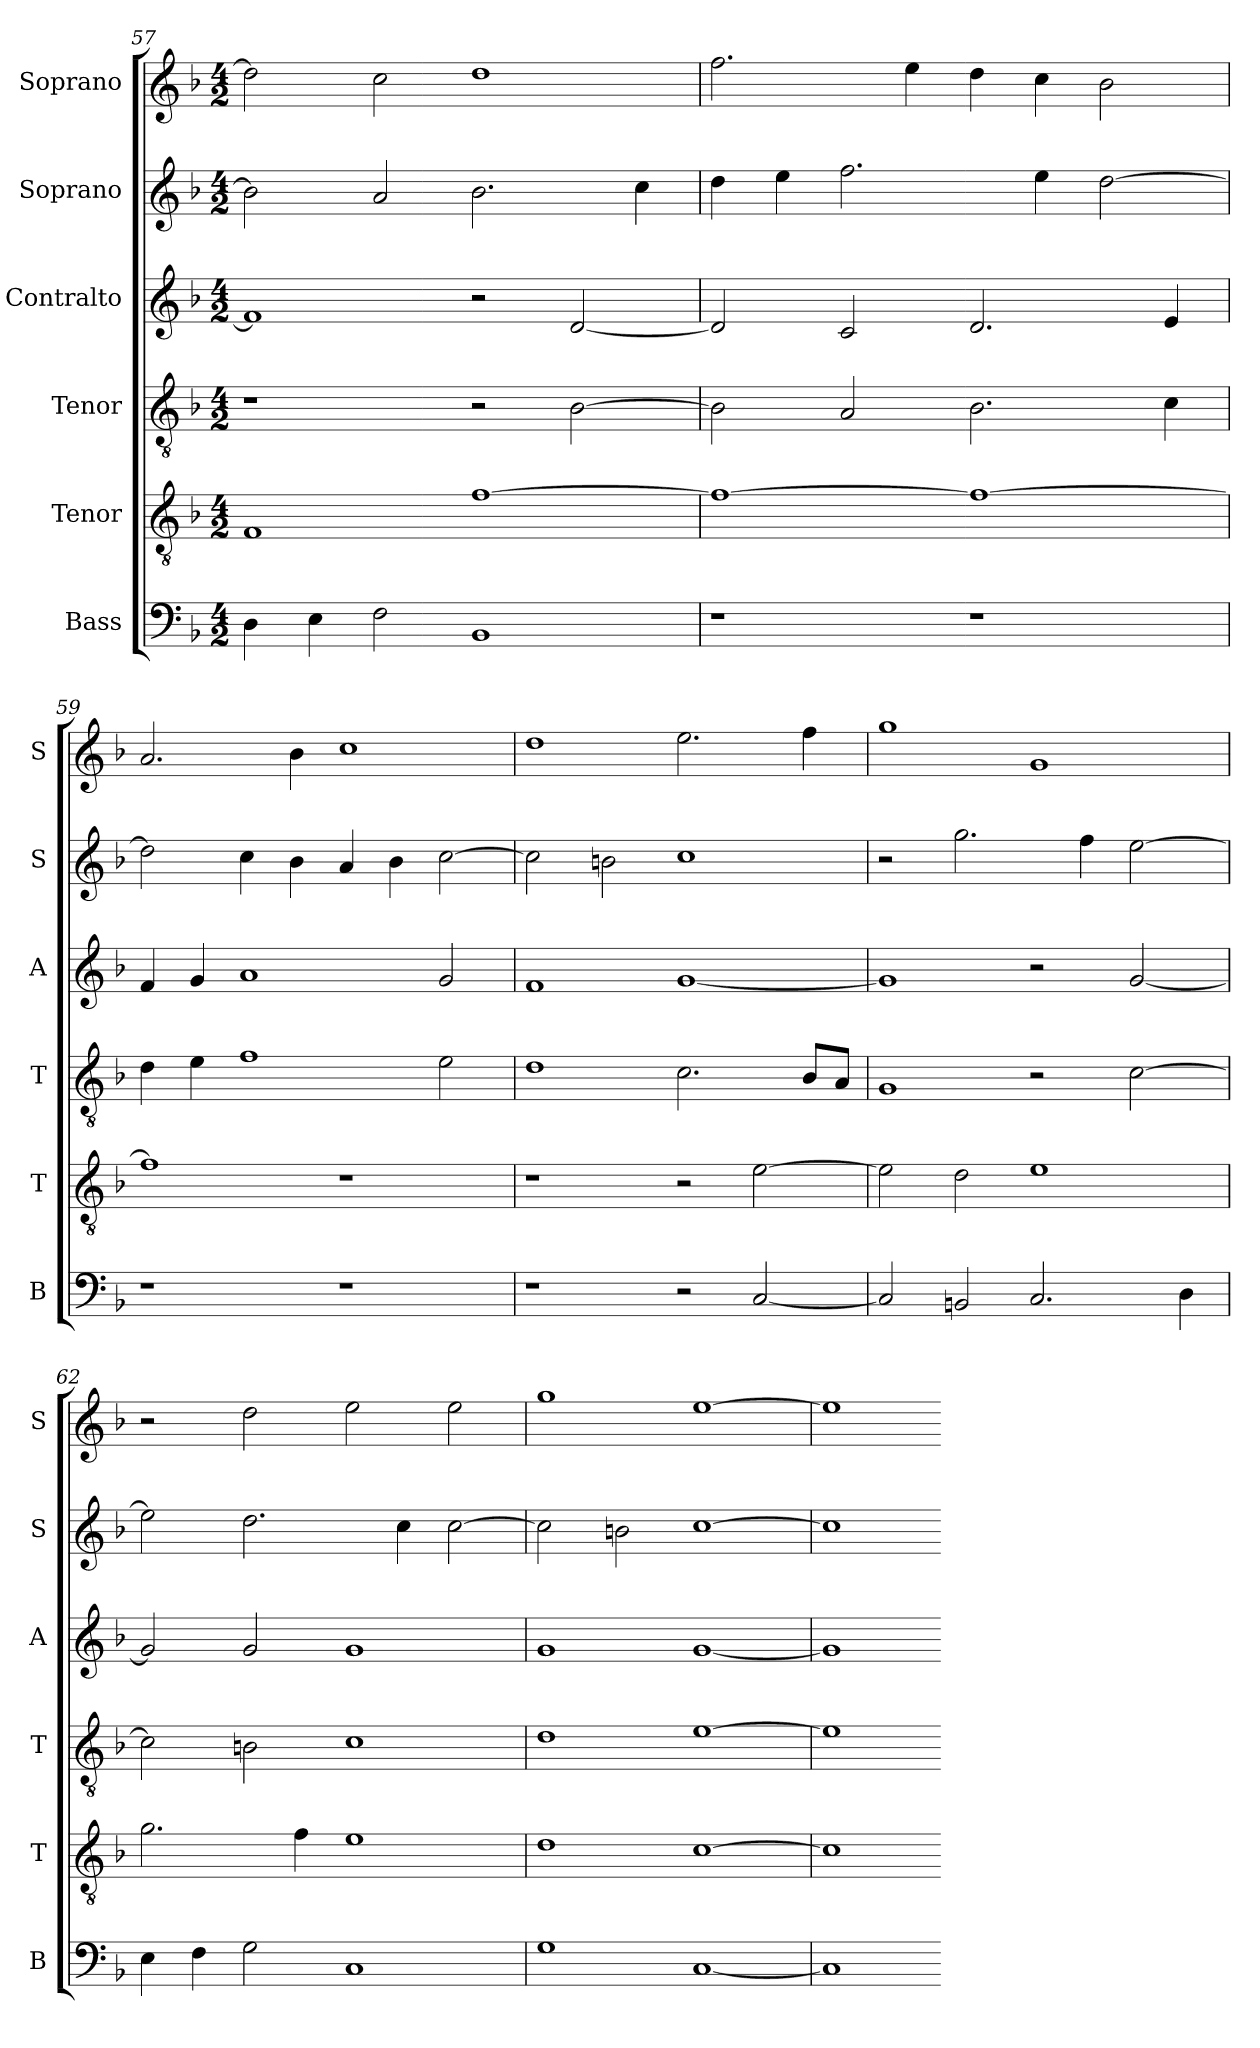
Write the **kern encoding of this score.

**kern	**kern	**kern	**kern	**kern	**kern
*part6	*part5	*part4	*part3	*part2	*part1
*staff6	*staff5	*staff4	*staff3	*staff2	*staff1
*I"Bass	*I"Tenor	*I"Tenor	*I"Contralto	*I"Soprano	*I"Soprano
*I'B	*I'T	*I'T	*I'A	*I'S	*I'S
*clefF4	*clefGv2	*clefGv2	*clefG2	*clefG2	*clefG2
*k[b-]	*k[b-]	*k[b-]	*k[b-]	*k[b-]	*k[b-]
*F:ion	*F:ion	*F:ion	*F:ion	*F:ion	*F:ion
*M4/2	*M4/2	*M4/2	*M4/2	*M4/2	*M4/2
=57	=57	=57	=57	=57	=57
4D	1F	1r	1f]	2b-]	2dd]
4E	.	.	.	.	.
2F	.	.	.	2a	2cc
1BB-	[1f	2r	2r	2.b-	1dd
.	.	[2B-	[2d	.	.
.	.	.	.	4cc	.
=58	=58	=58	=58	=58	=58
1r	1f_	2B-]	2d]	4dd	2.ff
.	.	.	.	4ee	.
.	.	2A	2c	2.ff	.
.	.	.	.	.	4ee
1r	1f_	2.B-	2.d	.	4dd
.	.	.	.	4ee	4cc
.	.	.	.	[2dd	2b-
.	.	4c	4e	.	.
=59	=59	=59	=59	=59	=59
1r	1f]	4d	4f	2dd]	2.a
.	.	4e	4g	.	.
.	.	1f	1a	4cc	.
.	.	.	.	4b-	4b-
1r	1r	.	.	4a	1cc
.	.	.	.	4b-	.
.	.	2e	2g	[2cc	.
=60	=60	=60	=60	=60	=60
1r	1r	1d	1f	2cc]	1dd
.	.	.	.	2bn	.
2r	2r	2.c	[1g	1cc	2.ee
[2C	[2e	.	.	.	.
.	.	8B-/L	.	.	4ff
.	.	8A/J	.	.	.
=61	=61	=61	=61	=61	=61
2C]	2e]	1G	1g]	2r	1gg
2BBn	2d	.	.	2.gg	.
2.C	1e	2r	2r	.	1g
.	.	.	.	4ff	.
.	.	[2c	[2g	[2ee	.
4D	.	.	.	.	.
=62	=62	=62	=62	=62	=62
4E	2.g	2c]	2g]	2ee]	2r
4F	.	.	.	.	.
2G	.	2Bn	2g	2.dd	2dd
.	4f	.	.	.	.
1C	1e	1c	1g	.	2ee
.	.	.	.	4cc	.
.	.	.	.	[2cc	2ee
=63	=63	=63	=63	=63	=63
1G	1d	1d	1g	2cc]	1gg
.	.	.	.	2bn	.
[1C	[1c	[1e	[1g	[1cc	[1ee
=64	=64	=64	=64	=64	=64
1C]	1c]	1e]	1g]	1cc]	1ee]
=-	=-	=-	=-	=-	=-
*-	*-	*-	*-	*-	*-
